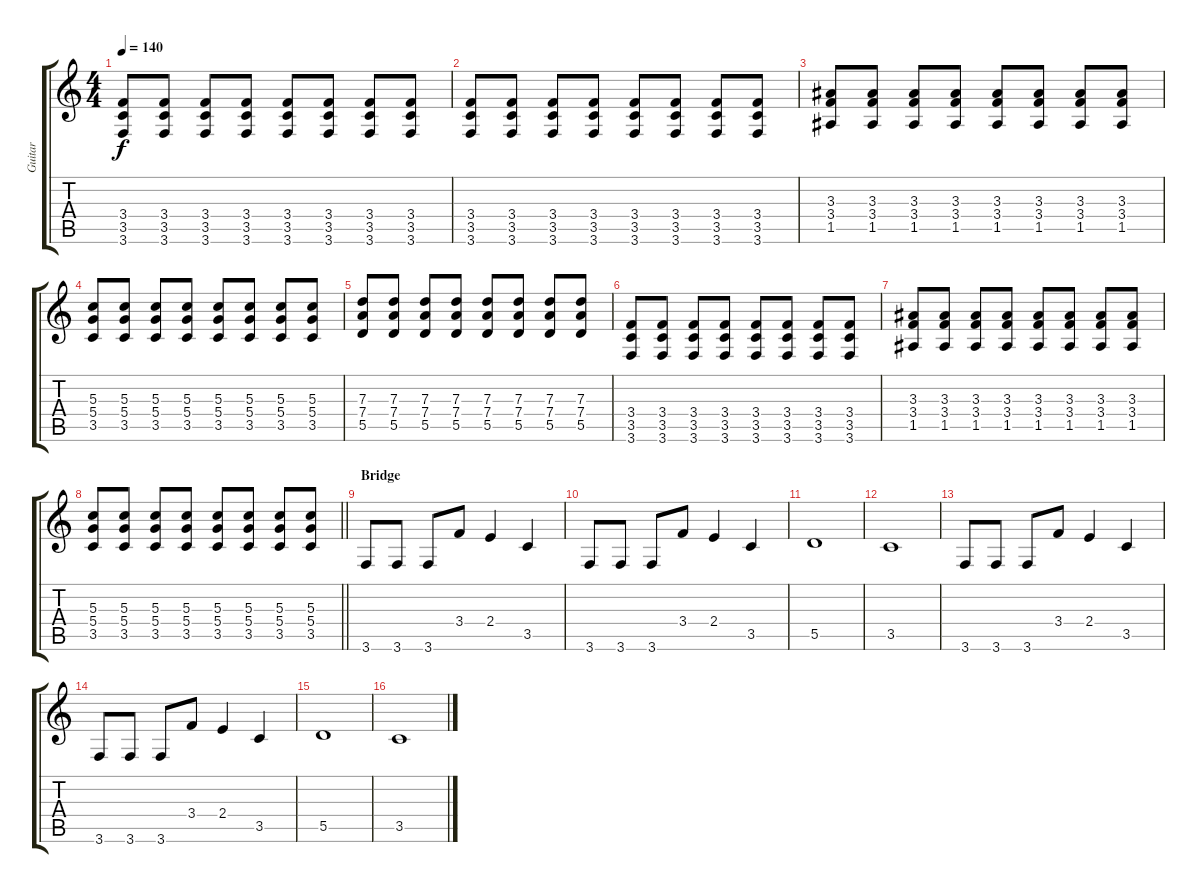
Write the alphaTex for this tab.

\track ("Guitar" "Guitar") {instrument distortionguitar}
\staff {score tabs}
\tuning (E4 B3 G3 D3 A2 D2) {hide}
\ts (4 4)
\tempo 140
\clef g2
\ks c
(3.4 3.5 3.6).8{dy f} (3.4 3.5 3.6).8 (3.4 3.5 3.6).8 (3.4 3.5 3.6).8 (3.4 3.5 3.6).8 (3.4 3.5 3.6).8 (3.4 3.5 3.6).8 (3.4 3.5 3.6).8 |
(3.4 3.5 3.6).8 (3.4 3.5 3.6).8 (3.4 3.5 3.6).8 (3.4 3.5 3.6).8 (3.4 3.5 3.6).8 (3.4 3.5 3.6).8 (3.4 3.5 3.6).8 (3.4 3.5 3.6).8 |
(3.3 3.4 1.5).8 (3.3 3.4 1.5).8 (3.3 3.4 1.5).8 (3.3 3.4 1.5).8 (3.3 3.4 1.5).8 (3.3 3.4 1.5).8 (3.3 3.4 1.5).8 (3.3 3.4 1.5).8 |
(5.3 5.4 3.5).8 (5.3 5.4 3.5).8 (5.3 5.4 3.5).8 (5.3 5.4 3.5).8 (5.3 5.4 3.5).8 (5.3 5.4 3.5).8 (5.3 5.4 3.5).8 (5.3 5.4 3.5).8 |
(7.3 7.4 5.5).8 (7.3 7.4 5.5).8 (7.3 7.4 5.5).8 (7.3 7.4 5.5).8 (7.3 7.4 5.5).8 (7.3 7.4 5.5).8 (7.3 7.4 5.5).8 (7.3 7.4 5.5).8 |
(3.4 3.5 3.6).8 (3.4 3.5 3.6).8 (3.4 3.5 3.6).8 (3.4 3.5 3.6).8 (3.4 3.5 3.6).8 (3.4 3.5 3.6).8 (3.4 3.5 3.6).8 (3.4 3.5 3.6).8 |
(3.3 3.4 1.5).8 (3.3 3.4 1.5).8 (3.3 3.4 1.5).8 (3.3 3.4 1.5).8 (3.3 3.4 1.5).8 (3.3 3.4 1.5).8 (3.3 3.4 1.5).8 (3.3 3.4 1.5).8 |
\barLineRight lightlight
(5.3 5.4 3.5).8 (5.3 5.4 3.5).8 (5.3 5.4 3.5).8 (5.3 5.4 3.5).8 (5.3 5.4 3.5).8 (5.3 5.4 3.5).8 (5.3 5.4 3.5).8 (5.3 5.4 3.5).8 |
\section ("" "Bridge")
3.6.8 3.6.8 3.6.8 3.4.8 2.4.4 3.5.4 |
3.6.8 3.6.8 3.6.8 3.4.8 2.4.4 3.5.4 |
5.5.1 |
3.5.1 |
3.6.8 3.6.8 3.6.8 3.4.8 2.4.4 3.5.4 |
3.6.8 3.6.8 3.6.8 3.4.8 2.4.4 3.5.4 |
5.5.1 |
3.5.1
